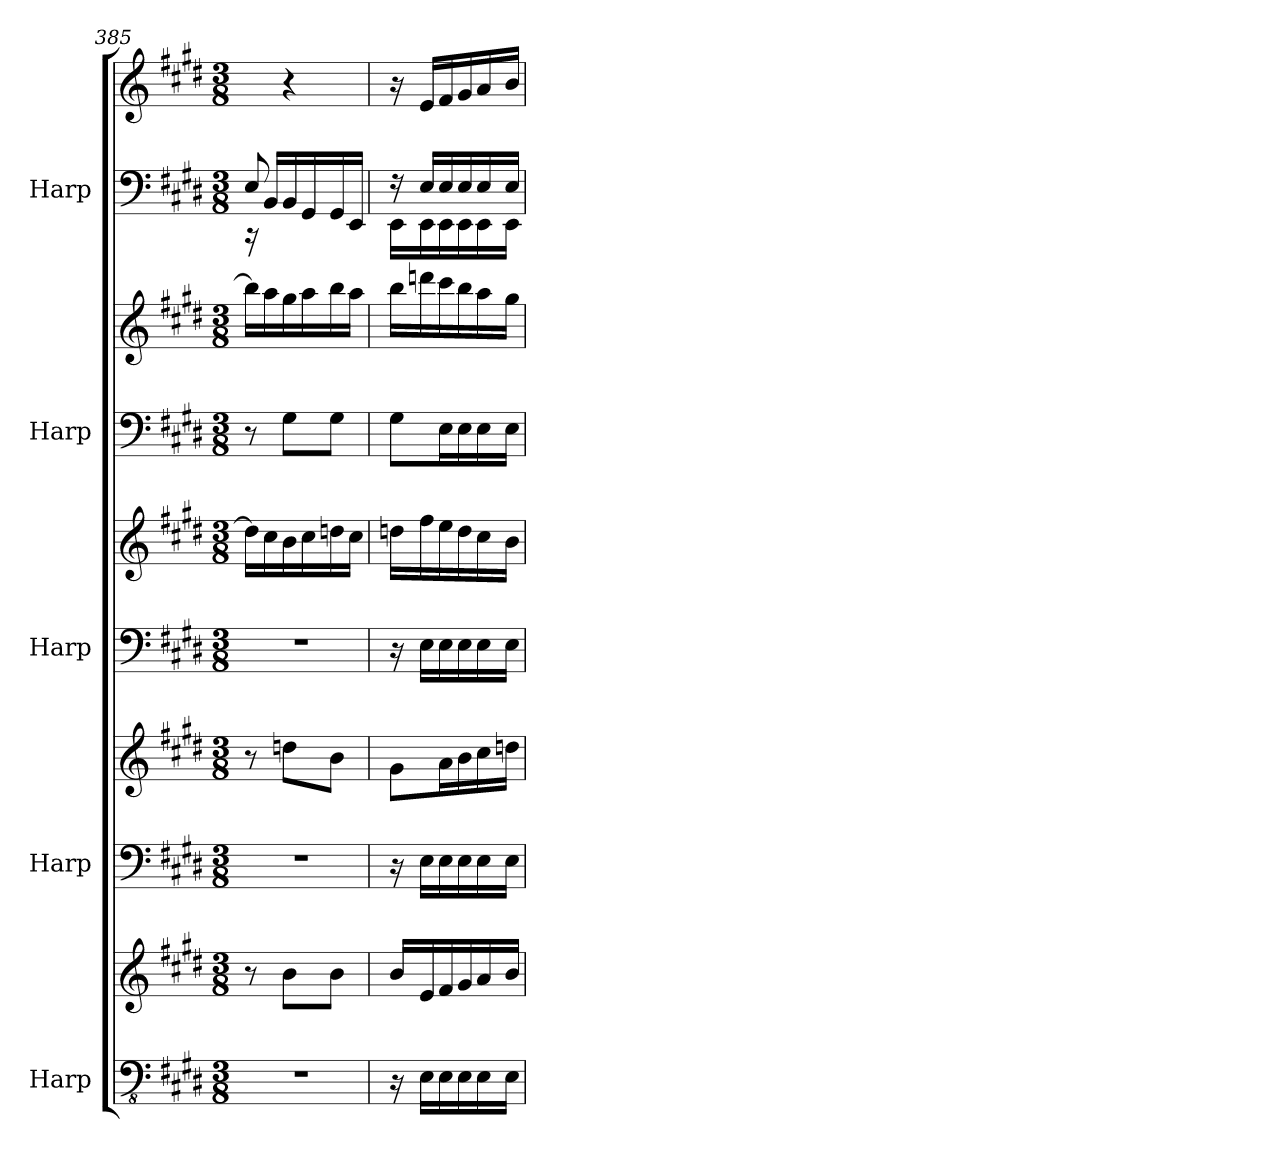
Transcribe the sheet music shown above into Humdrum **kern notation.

**kern	**kern	**kern	**kern	**kern	**kern	**kern	**kern	**kern	**kern
*part5	*part5	*part4	*part4	*part3	*part3	*part2	*part2	*part1	*part1
*staff10	*staff9	*staff8	*staff7	*staff6	*staff5	*staff4	*staff3	*staff2	*staff1
*I"Harp	*	*I"Harp	*	*I"Harp	*	*I"Harp	*	*I"Harp	*
*I'Hp	*	*I'Hp	*	*I'Hp	*	*I'Hp	*	*I'Hp	*
*clefFv4	*clefG2	*clefF4	*clefG2	*clefF4	*clefG2	*clefF4	*clefG2	*clefF4	*clefG2
*k[f#c#g#d#]	*k[f#c#g#d#]	*k[f#c#g#d#]	*k[f#c#g#d#]	*k[f#c#g#d#]	*k[f#c#g#d#]	*k[f#c#g#d#]	*k[f#c#g#d#]	*k[f#c#g#d#]	*k[f#c#g#d#]
*M3/8	*M3/8	*M3/8	*M3/8	*M3/8	*M3/8	*M3/8	*M3/8	*M3/8	*M3/8
=385	=385	=385	=385	=385	=385	=385	=385	=385	=385
*	*	*	*	*	*	*	*	*^	*
4.r	8r	4.r	8r	4.r	16dd\LL]	8r	16bb\LL]	8E/	16rCC	8ryy
.	.	.	.	.	16cc#\	.	16aa\	.	16BB/LL	.
.	8b\L	.	8ddn\L	.	16b\	8G#\L	16gg#\	4ryy	16BB/	4r
.	.	.	.	.	16cc#\	.	16aa\	.	16GG#/	.
.	8b\J	.	8b\J	.	16ddn\	8G#\J	16bb\	.	16GG#/	.
.	.	.	.	.	16cc#\JJ	.	16aa\JJ	.	16EE/JJ	.
=386	=386	=386	=386	=386	=386	=386	=386	=386	=386	=386
16r	16b/LL	16r	8g#\L	16r	16ddn\LL	8G#\L	16bb\LL	16rF	16EE\LL	16r
16EE\LL	16e/	16E\LL	.	16E\LL	16ff#\	.	16dddn\	16E/LL	16EE\	16e/LL
16EE\	16f#/	16E\	16a\L	16E\	16ee\	16E\L	16ccc#\	16E/	16EE\	16f#/
16EE\	16g#/	16E\	16b\	16E\	16dd\	16E\	16bb\	16E/	16EE\	16g#/
16EE\	16a/	16E\	16cc#\	16E\	16cc#\	16E\	16aa\	16E/	16EE\	16a/
16EE\JJ	16b/JJ	16E\JJ	16ddn\JJ	16E\JJ	16b\JJ	16E\JJ	16gg#\JJ	16E/JJ	16EE\JJ	16b/JJ
*	*	*	*	*	*	*	*	*v	*v	*
=	=	=	=	=	=	=	=	=	=
*-	*-	*-	*-	*-	*-	*-	*-	*-	*-
